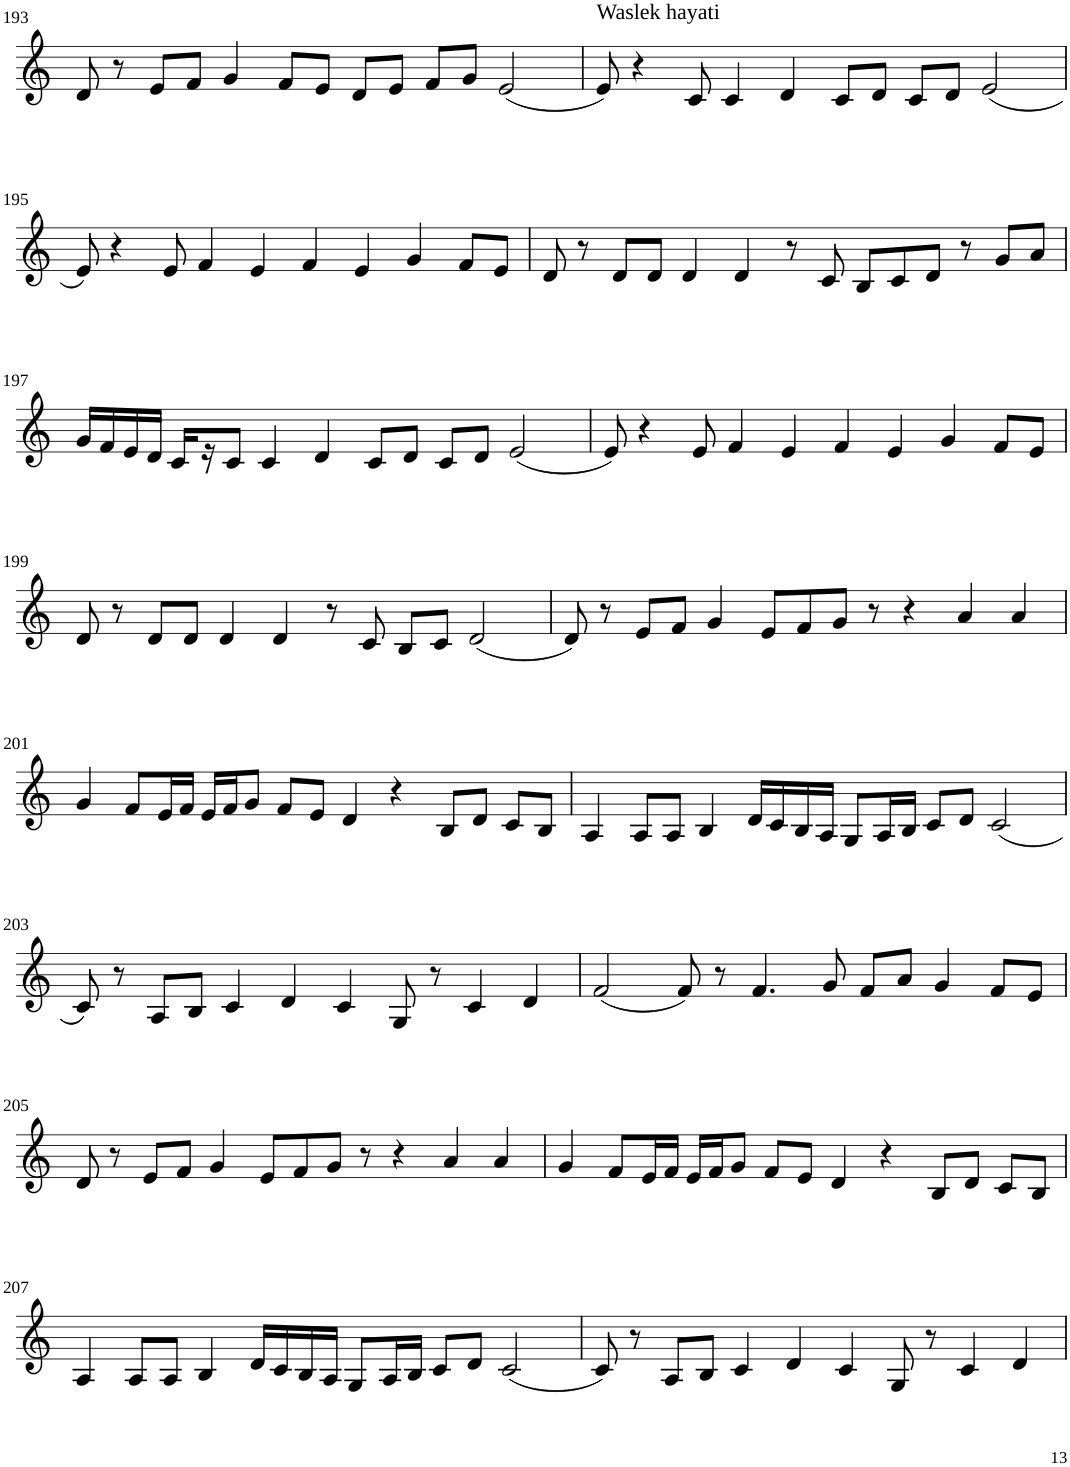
**kern
*part1
*staff1
*I"Violin
!!LO:PB:g=z
*clefG2
*k[]
*M8/4
=193
8d/
8r
8e/L
8f/J
4g/
8f/L
8e/J
8d/L
8e/J
8f/L
8g/J
(2e/
=194
!LO:TX:a:t=Waslek hayati
8e/)
4r
8c/
4c/
4d/
8c/L
8d/J
8c/L
8d/J
(2e/
!!LO:LB:g=z
=195
8e/)
4r
8e/
4f/
4e/
4f/
4e/
4g/
8f/L
8e/J
=196
8d/
8r
8d/L
8d/J
4d/
4d/
8r
8c/
8B/L
8c/
8d/J
8r
8g/L
8a/J
!!LO:LB:g=z
=197
16g/LL
16f/
16e/
16d/JJ
16c/LL
16r
8c/J
4c/
4d/
8c/L
8d/J
8c/L
8d/J
(2e/
=198
8e/)
4r
8e/
4f/
4e/
4f/
4e/
4g/
8f/L
8e/J
!!LO:LB:g=z
=199
8d/
8r
8d/L
8d/J
4d/
4d/
8r
8c/
8B/L
8c/J
(2d/
=200
8d/)
8r
8e/L
8f/J
4g/
8e/L
8f/
8g/J
8r
4r
4a/
4a/
!!LO:LB:g=z
=201
4g/
8f/L
16e/L
16f/JJ
16e/LL
16f/J
8g/J
8f/L
8e/J
4d/
4r
8B/L
8d/J
8c/L
8B/J
=202
4A/
8A/L
8A/J
4B/
16d/LL
16c/
16B/
16A/JJ
8G/L
16A/L
16B/JJ
8c/L
8d/J
(2c/
!!LO:LB:g=z
=203
8c/)
8r
8A/L
8B/J
4c/
4d/
4c/
8G/
8r
4c/
4d/
=204
(2f/
8f/)
8r
4.f/
8g/
8f/L
8a/J
4g/
8f/L
8e/J
!!LO:LB:g=z
=205
8d/
8r
8e/L
8f/J
4g/
8e/L
8f/
8g/J
8r
4r
4a/
4a/
=206
4g/
8f/L
16e/L
16f/JJ
16e/LL
16f/J
8g/J
8f/L
8e/J
4d/
4r
8B/L
8d/J
8c/L
8B/J
!!LO:LB:g=z
=207
4A/
8A/L
8A/J
4B/
16d/LL
16c/
16B/
16A/JJ
8G/L
16A/L
16B/JJ
8c/L
8d/J
(2c/
=208
8c/)
8r
8A/L
8B/J
4c/
4d/
4c/
8G/
8r
4c/
4d/
=
*-
